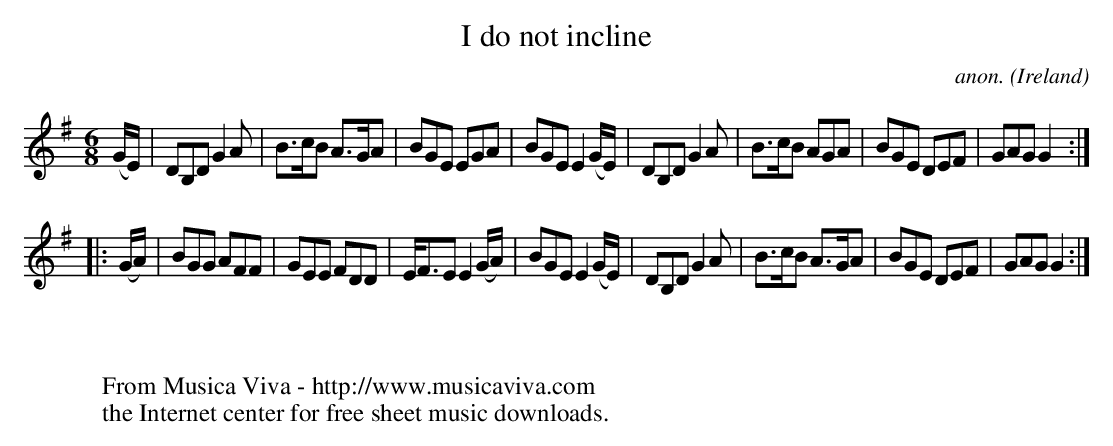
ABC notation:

X:1
T:I do not incline
C:anon.
O:Ireland
M:6/8
L:1/8
K:G
(G/E/)|DB,D G2A|B>cB A>GA|BGE EGA|BGE E2 (G/E/)|DB,D G2A|B>cB AGA|BGE DEF|GAG G2:|
|:(G/A/)|BGG AFF|GEE FDD|E<FE E2(G/A/)|BGE E2 (G/E/)|DB,D G2A|B>cB A>GA|BGE DEF|GAG G2:|
W:
W:
W: From Musica Viva - http://www.musicaviva.com
W: the Internet center for free sheet music downloads.
